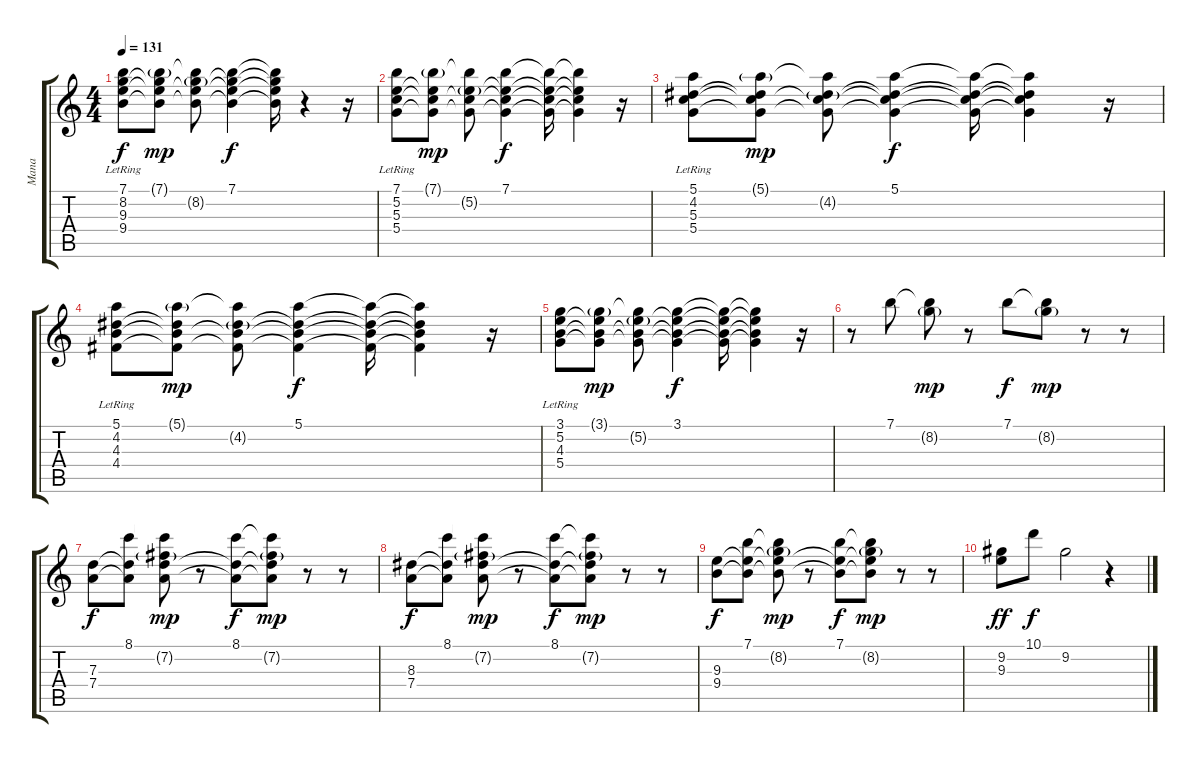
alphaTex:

\track ("Mana" "Mana") {instrument electricguitarclean}
\staff {score tabs}
\tuning (E4 B3 G3 D3 A2 E2) {hide}
\ts (4 4)
\tempo 131
\clef g2
\ks c
(7.1{lr} 8.2 9.3 9.4).8{dy f} (7.1{g} 8.2{t} 9.3{t} 9.4{t}).8{dy mp} (7.1{t} 8.2{g} 9.3{t} 9.4{t}).8 (7.1 8.2{t} 9.3{t} 9.4{t}).4{dy f} (7.1{t} 8.2{t} 9.3{t} 9.4{t}).16 r.4 r.16 |
(7.1{lr} 5.2 5.3 5.4).8 (7.1{g} 5.2{t} 5.3{t} 5.4{t}).8{dy mp} (7.1{t} 5.2{g} 5.3{t} 5.4{t}).8 (7.1 5.2{t} 5.3{t} 5.4{t}).4{dy f} (7.1{t} 5.2{t} 5.3{t} 5.4{t}).16 (7.1{t} 5.2{t} 5.3{t} 5.4{t}).4 r.16 |
(5.1{lr} 4.2 5.3 5.4).8 (5.1{g} 4.2{t} 5.3{t} 5.4{t}).8{dy mp} (5.1{t} 4.2{g} 5.3{t} 5.4{t}).8 (5.1 4.2{t} 5.3{t} 5.4{t}).4{dy f} (5.1{t} 4.2{t} 5.3{t} 5.4{t}).16 (5.1{t} 4.2{t} 5.3{t} 5.4{t}).4 r.16 |
(5.1{lr} 4.2 4.3 4.4).8 (5.1{g} 4.2{t} 4.3{t} 4.4{t}).8{dy mp} (5.1{t} 4.2{g} 4.3{t} 4.4{t}).8 (5.1 4.2{t} 4.3{t} 4.4{t}).4{dy f} (5.1{t} 4.2{t} 4.3{t} 4.4{t}).16 (5.1{t} 4.2{t} 4.3{t} 4.4{t}).4 r.16 |
(3.1{lr} 5.2 4.3 5.4).8 (3.1{g} 5.2{t} 4.3{t} 5.4{t}).8{dy mp} (3.1{t} 5.2{g} 4.3{t} 5.4{t}).8 (3.1 5.2{t} 4.3{t} 5.4{t}).4{dy f} (3.1{t} 5.2{t} 4.3{t} 5.4{t}).16 (3.1{t} 5.2{t} 4.3{t} 5.4{t}).4 r.16 |
r.8{volume 8} 7.1.8 (7.1{t} 8.2{g}).8{dy mp} r.8 7.1.8{dy f} (7.1{t} 8.2{g}).8{dy mp} r.8 r.8 |
(7.3 7.4).8{dy f} (8.1 7.3{t} 7.4{t}).8 (8.1{t} 7.2{g} 7.3{t} 7.4{t}).8{dy mp} r.8 (8.1 7.3{t} 7.4{t}).8{dy f} (8.1{t} 7.2{g} 7.3{t} 7.4{t}).8{dy mp} r.8 r.8 |
(8.3 7.4).8{dy f} (8.1 8.3{t} 7.4{t}).8 (8.1{t} 7.2{g} 8.3{t} 7.4{t}).8{dy mp} r.8 (8.1 8.3{t} 7.4{t}).8{dy f} (8.1{t} 7.2{g} 8.3{t} 7.4{t}).8{dy mp} r.8 r.8 |
(9.3 9.4).8{dy f} (7.1 9.3{t} 9.4{t}).8 (7.1{t} 8.2{g} 9.3{t} 9.4{t}).8{dy mp} r.8 (7.1 9.3{t} 9.4{t}).8{dy f} (7.1{t} 8.2{g} 9.3{t} 9.4{t}).8{dy mp} r.8 r.8 |
(9.2 9.3).8{dy ff} 10.1.8{dy f} 9.2.2 r.4
